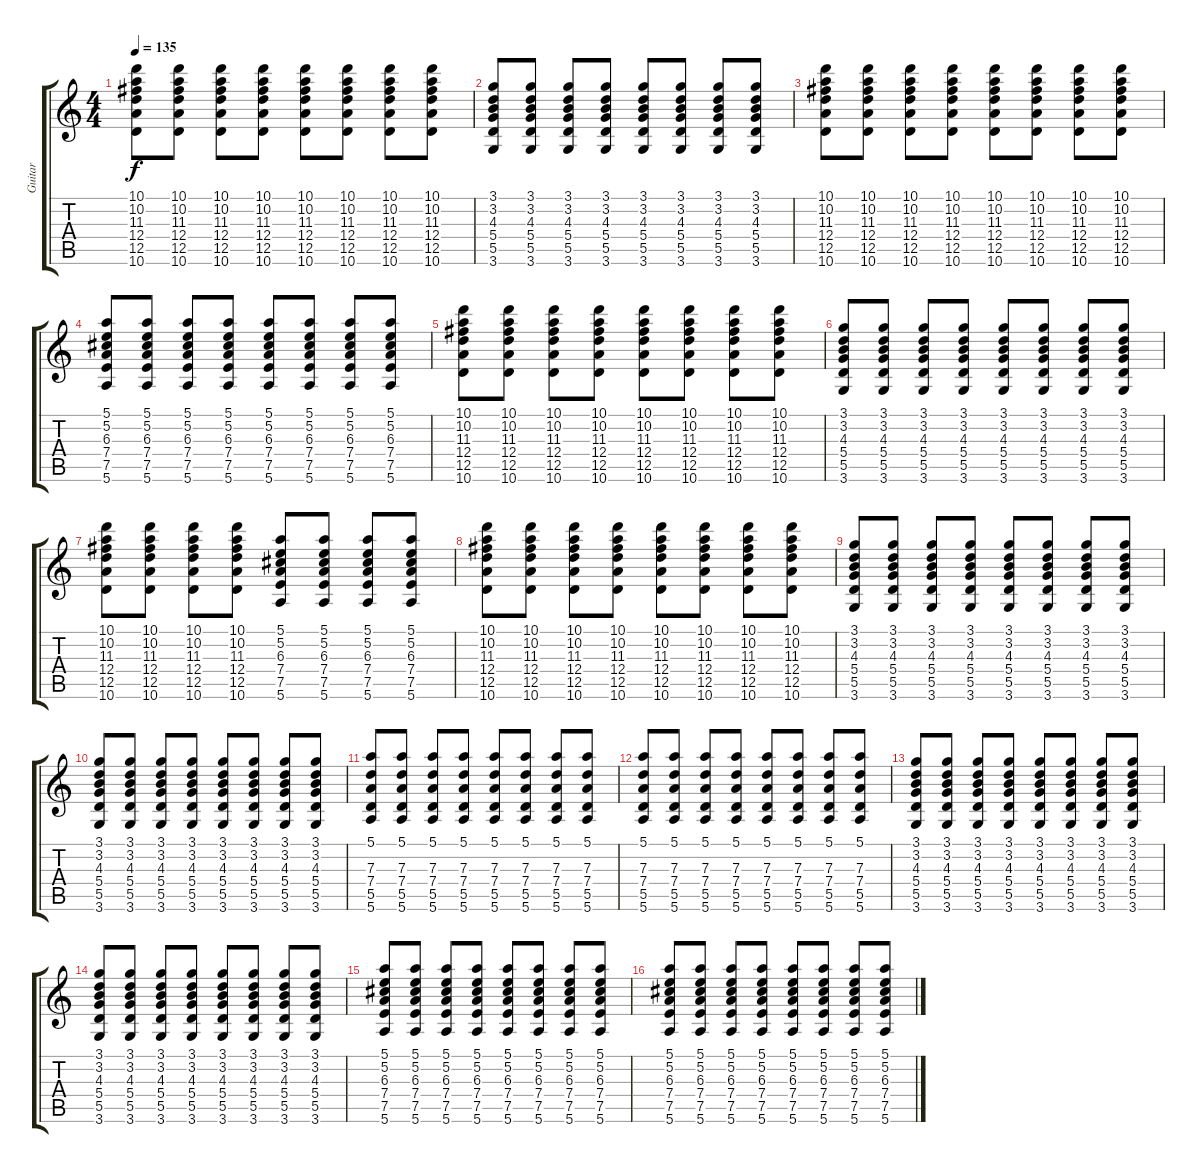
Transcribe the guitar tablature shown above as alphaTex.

\track ("Guitar" "Guitar") {instrument acousticguitarsteel}
\staff {score tabs}
\tuning (E4 B3 G3 D3 A2 E2) {hide}
\ts (4 4)
\tempo 135
\clef g2
\ks c
(10.1 10.2 11.3 12.4 12.5 10.6).8{dy f} (10.1 10.2 11.3 12.4 12.5 10.6).8 (10.1 10.2 11.3 12.4 12.5 10.6).8 (10.1 10.2 11.3 12.4 12.5 10.6).8 (10.1 10.2 11.3 12.4 12.5 10.6).8 (10.1 10.2 11.3 12.4 12.5 10.6).8 (10.1 10.2 11.3 12.4 12.5 10.6).8 (10.1 10.2 11.3 12.4 12.5 10.6).8 |
(3.1 3.2 4.3 5.4 5.5 3.6).8 (3.1 3.2 4.3 5.4 5.5 3.6).8 (3.1 3.2 4.3 5.4 5.5 3.6).8 (3.1 3.2 4.3 5.4 5.5 3.6).8 (3.1 3.2 4.3 5.4 5.5 3.6).8 (3.1 3.2 4.3 5.4 5.5 3.6).8 (3.1 3.2 4.3 5.4 5.5 3.6).8 (3.1 3.2 4.3 5.4 5.5 3.6).8 |
(10.1 10.2 11.3 12.4 12.5 10.6).8 (10.1 10.2 11.3 12.4 12.5 10.6).8 (10.1 10.2 11.3 12.4 12.5 10.6).8 (10.1 10.2 11.3 12.4 12.5 10.6).8 (10.1 10.2 11.3 12.4 12.5 10.6).8 (10.1 10.2 11.3 12.4 12.5 10.6).8 (10.1 10.2 11.3 12.4 12.5 10.6).8 (10.1 10.2 11.3 12.4 12.5 10.6).8 |
(5.1 5.2 6.3 7.4 7.5 5.6).8 (5.1 5.2 6.3 7.4 7.5 5.6).8 (5.1 5.2 6.3 7.4 7.5 5.6).8 (5.1 5.2 6.3 7.4 7.5 5.6).8 (5.1 5.2 6.3 7.4 7.5 5.6).8 (5.1 5.2 6.3 7.4 7.5 5.6).8 (5.1 5.2 6.3 7.4 7.5 5.6).8 (5.1 5.2 6.3 7.4 7.5 5.6).8 |
(10.1 10.2 11.3 12.4 12.5 10.6).8 (10.1 10.2 11.3 12.4 12.5 10.6).8 (10.1 10.2 11.3 12.4 12.5 10.6).8 (10.1 10.2 11.3 12.4 12.5 10.6).8 (10.1 10.2 11.3 12.4 12.5 10.6).8 (10.1 10.2 11.3 12.4 12.5 10.6).8 (10.1 10.2 11.3 12.4 12.5 10.6).8 (10.1 10.2 11.3 12.4 12.5 10.6).8 |
(3.1 3.2 4.3 5.4 5.5 3.6).8 (3.1 3.2 4.3 5.4 5.5 3.6).8 (3.1 3.2 4.3 5.4 5.5 3.6).8 (3.1 3.2 4.3 5.4 5.5 3.6).8 (3.1 3.2 4.3 5.4 5.5 3.6).8 (3.1 3.2 4.3 5.4 5.5 3.6).8 (3.1 3.2 4.3 5.4 5.5 3.6).8 (3.1 3.2 4.3 5.4 5.5 3.6).8 |
(10.1 10.2 11.3 12.4 12.5 10.6).8 (10.1 10.2 11.3 12.4 12.5 10.6).8 (10.1 10.2 11.3 12.4 12.5 10.6).8 (10.1 10.2 11.3 12.4 12.5 10.6).8 (5.1 5.2 6.3 7.4 7.5 5.6).8 (5.1 5.2 6.3 7.4 7.5 5.6).8 (5.1 5.2 6.3 7.4 7.5 5.6).8 (5.1 5.2 6.3 7.4 7.5 5.6).8 |
(10.1 10.2 11.3 12.4 12.5 10.6).8 (10.1 10.2 11.3 12.4 12.5 10.6).8 (10.1 10.2 11.3 12.4 12.5 10.6).8 (10.1 10.2 11.3 12.4 12.5 10.6).8 (10.1 10.2 11.3 12.4 12.5 10.6).8 (10.1 10.2 11.3 12.4 12.5 10.6).8 (10.1 10.2 11.3 12.4 12.5 10.6).8 (10.1 10.2 11.3 12.4 12.5 10.6).8 |
(3.1 3.2 4.3 5.4 5.5 3.6).8 (3.1 3.2 4.3 5.4 5.5 3.6).8 (3.1 3.2 4.3 5.4 5.5 3.6).8 (3.1 3.2 4.3 5.4 5.5 3.6).8 (3.1 3.2 4.3 5.4 5.5 3.6).8 (3.1 3.2 4.3 5.4 5.5 3.6).8 (3.1 3.2 4.3 5.4 5.5 3.6).8 (3.1 3.2 4.3 5.4 5.5 3.6).8 |
(3.1 3.2 4.3 5.4 5.5 3.6).8 (3.1 3.2 4.3 5.4 5.5 3.6).8 (3.1 3.2 4.3 5.4 5.5 3.6).8 (3.1 3.2 4.3 5.4 5.5 3.6).8 (3.1 3.2 4.3 5.4 5.5 3.6).8 (3.1 3.2 4.3 5.4 5.5 3.6).8 (3.1 3.2 4.3 5.4 5.5 3.6).8 (3.1 3.2 4.3 5.4 5.5 3.6).8 |
(5.1 7.3 7.4 5.5 5.6).8 (5.1 7.3 7.4 5.5 5.6).8 (5.1 7.3 7.4 5.5 5.6).8 (5.1 7.3 7.4 5.5 5.6).8 (5.1 7.3 7.4 5.5 5.6).8 (5.1 7.3 7.4 5.5 5.6).8 (5.1 7.3 7.4 5.5 5.6).8 (5.1 7.3 7.4 5.5 5.6).8 |
(5.1 7.3 7.4 5.5 5.6).8 (5.1 7.3 7.4 5.5 5.6).8 (5.1 7.3 7.4 5.5 5.6).8 (5.1 7.3 7.4 5.5 5.6).8 (5.1 7.3 7.4 5.5 5.6).8 (5.1 7.3 7.4 5.5 5.6).8 (5.1 7.3 7.4 5.5 5.6).8 (5.1 7.3 7.4 5.5 5.6).8 |
(3.1 3.2 4.3 5.4 5.5 3.6).8 (3.1 3.2 4.3 5.4 5.5 3.6).8 (3.1 3.2 4.3 5.4 5.5 3.6).8 (3.1 3.2 4.3 5.4 5.5 3.6).8 (3.1 3.2 4.3 5.4 5.5 3.6).8 (3.1 3.2 4.3 5.4 5.5 3.6).8 (3.1 3.2 4.3 5.4 5.5 3.6).8 (3.1 3.2 4.3 5.4 5.5 3.6).8 |
(3.1 3.2 4.3 5.4 5.5 3.6).8 (3.1 3.2 4.3 5.4 5.5 3.6).8 (3.1 3.2 4.3 5.4 5.5 3.6).8 (3.1 3.2 4.3 5.4 5.5 3.6).8 (3.1 3.2 4.3 5.4 5.5 3.6).8 (3.1 3.2 4.3 5.4 5.5 3.6).8 (3.1 3.2 4.3 5.4 5.5 3.6).8 (3.1 3.2 4.3 5.4 5.5 3.6).8 |
(5.1 5.2 6.3 7.4 7.5 5.6).8 (5.1 5.2 6.3 7.4 7.5 5.6).8 (5.1 5.2 6.3 7.4 7.5 5.6).8 (5.1 5.2 6.3 7.4 7.5 5.6).8 (5.1 5.2 6.3 7.4 7.5 5.6).8 (5.1 5.2 6.3 7.4 7.5 5.6).8 (5.1 5.2 6.3 7.4 7.5 5.6).8 (5.1 5.2 6.3 7.4 7.5 5.6).8 |
(5.1 5.2 6.3 7.4 7.5 5.6).8 (5.1 5.2 6.3 7.4 7.5 5.6).8 (5.1 5.2 6.3 7.4 7.5 5.6).8 (5.1 5.2 6.3 7.4 7.5 5.6).8 (5.1 5.2 6.3 7.4 7.5 5.6).8 (5.1 5.2 6.3 7.4 7.5 5.6).8 (5.1 5.2 6.3 7.4 7.5 5.6).8 (5.1 5.2 6.3 7.4 7.5 5.6).8
